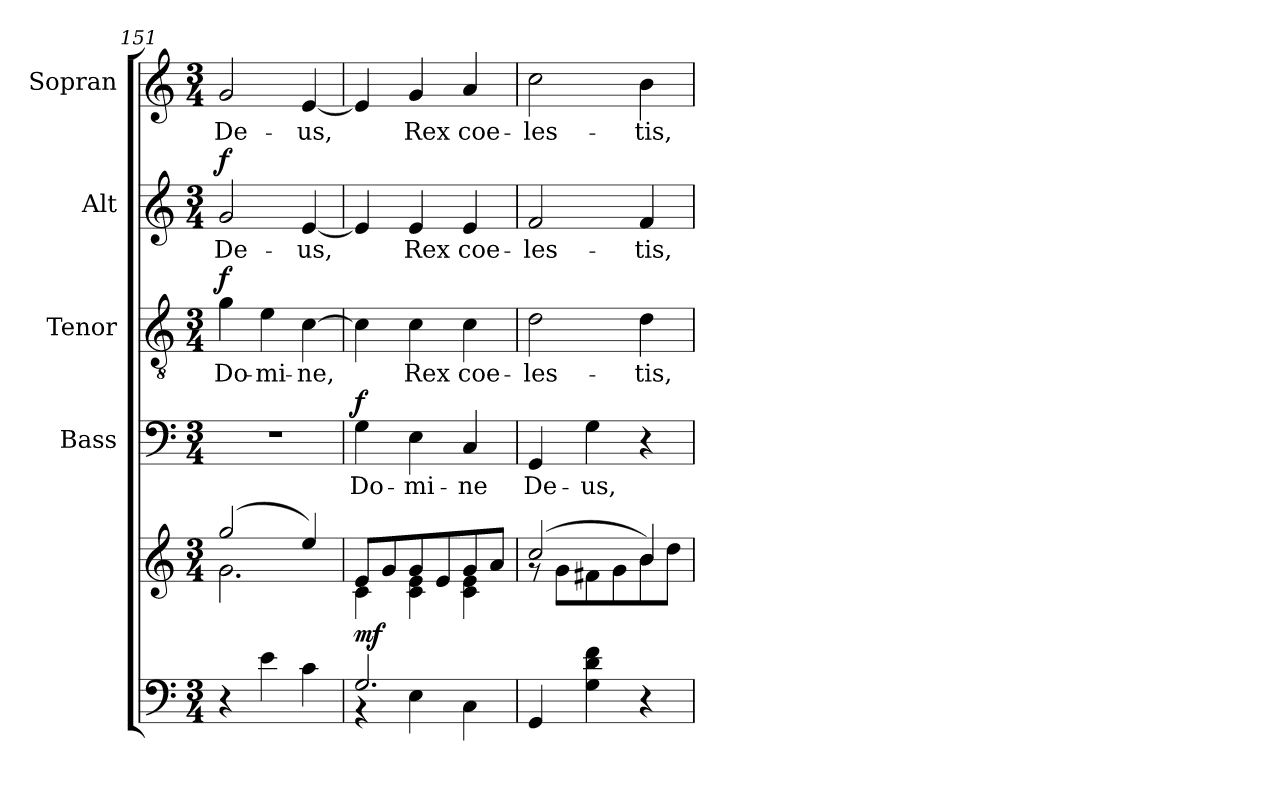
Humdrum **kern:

**kern	**kern	**dynam	**kern	**text	**dynam	**kern	**text	**dynam	**kern	**text	**dynam	**kern	**text
*part5	*part5	*part5	*part4	*part4	*part4	*part3	*part3	*part3	*part2	*part2	*part2	*part1	*part1
*staff6	*staff5	*staff5/6	*staff4	*staff4	*staff4	*staff3	*staff3	*staff3	*staff2	*staff2	*staff2	*staff1	*staff1
*	*	*	*I"Bass	*	*	*I"Tenor	*	*	*I"Alt	*	*	*I"Sopran	*
*	*	*	*I'B.	*	*	*I'T.	*	*	*I'A.	*	*	*I'S.	*
*clefF4	*clefG2	*	*clefF4	*	*	*clefGv2	*	*	*clefG2	*	*	*clefG2	*
*k[]	*k[]	*	*k[]	*	*	*k[]	*	*	*k[]	*	*	*k[]	*
*C:	*C:	*	*C:	*	*	*C:	*	*	*C:	*	*	*C:	*
*M3/4	*M3/4	*	*M3/4	*	*	*M3/4	*	*	*M3/4	*	*	*M3/4	*
=151	=151	=151	=151	=151	=151	=151	=151	=151	=151	=151	=151	=151	=151
*	*^	*	*	*	*	*	*	*	*	*	*	*	*
!	!	!	!	!	!	!	!	!LO:LY:b	!LO:DY:a	!	!LO:LY:b	!LO:DY:a	!	!LO:LY:b
4r	(2gg/	2.g\	.	2.r	.	.	4g\	Do-	f	2g/	De-	f	2g/	De-
!	!	!	!	!	!	!	!	!LO:LY:b	!	!	!	!	!	!
4e\	.	.	.	.	.	.	4e\	-mi-	.	.	.	.	.	.
!	!	!	!	!	!	!	!	!LO:LY:b	!	!	!LO:LY:b	!	!	!LO:LY:b
4c\	4ee/)	.	.	.	.	.	[4c\	-ne,	.	[4e/	-us,	.	[4e/	-us,
=152	=152	=152	=152	=152	=152	=152	=152	=152	=152	=152	=152	=152	=152	=152
*^	*	*	*	*	*	*	*	*	*	*	*	*	*	*
!	!	!	!	!LO:DY:b	!	!LO:LY:b	!LO:DY:a	!	!	!	!	!	!	!	!
2.G/	4rBB	8e/L	4c\	mf	4G\	Do-	f	4c\]	.	.	4e/]	.	.	4e/]	.
.	.	8g/	.	.	.	.	.	.	.	.	.	.	.	.	.
!	!	!	!	!	!	!LO:LY:b	!	!	!LO:LY:b	!	!	!LO:LY:b	!	!	!LO:LY:b
.	4E\	8g/	4c\ 4e\	.	4E\	-mi-	.	4c\	Rex	.	4e/	Rex	.	4g/	Rex
.	.	8e/	.	.	.	.	.	.	.	.	.	.	.	.	.
!	!	!	!	!	!	!LO:LY:b	!	!	!LO:LY:b	!	!	!LO:LY:b	!	!	!LO:LY:b
.	4C\	8g/	4c\ 4e\	.	4C/	-ne	.	4c\	coe-	.	4e/	coe-	.	4a/	coe-
.	.	8a/J	.	.	.	.	.	.	.	.	.	.	.	.	.
*v	*v	*	*	*	*	*	*	*	*	*	*	*	*	*	*
!!LO:PB:g=z
=153	=153	=153	=153	=153	=153	=153	=153	=153	=153	=153	=153	=153	=153	=153
!	!	!	!	!	!LO:LY:b	!	!	!LO:LY:b	!	!	!LO:LY:b	!	!	!LO:LY:b
4GG/	(2cc/	8rf	.	4GG/	De-	.	2d\	-les-	.	2f/	-les-	.	2cc\	-les-
.	.	8g\L	.	.	.	.	.	.	.	.	.	.	.	.
!	!	!	!	!	!LO:LY:b	!	!	!	!	!	!	!	!	!
4G\ 4d\ 4f\	.	8f#X\	.	4G\	-us,	.	.	.	.	.	.	.	.	.
.	.	8g\	.	.	.	.	.	.	.	.	.	.	.	.
!	!	!	!	!	!	!	!	!LO:LY:b	!	!	!LO:LY:b	!	!	!LO:LY:b
4r	4b/)	8b\	.	4r	.	.	4d\	-tis,	.	4f/	-tis,	.	4b\	-tis,
.	.	8dd\J	.	.	.	.	.	.	.	.	.	.	.	.
*	*v	*v	*	*	*	*	*	*	*	*	*	*	*	*
=	=	=	=	=	=	=	=	=	=	=	=	=	=
*-	*-	*-	*-	*-	*-	*-	*-	*-	*-	*-	*-	*-	*-
